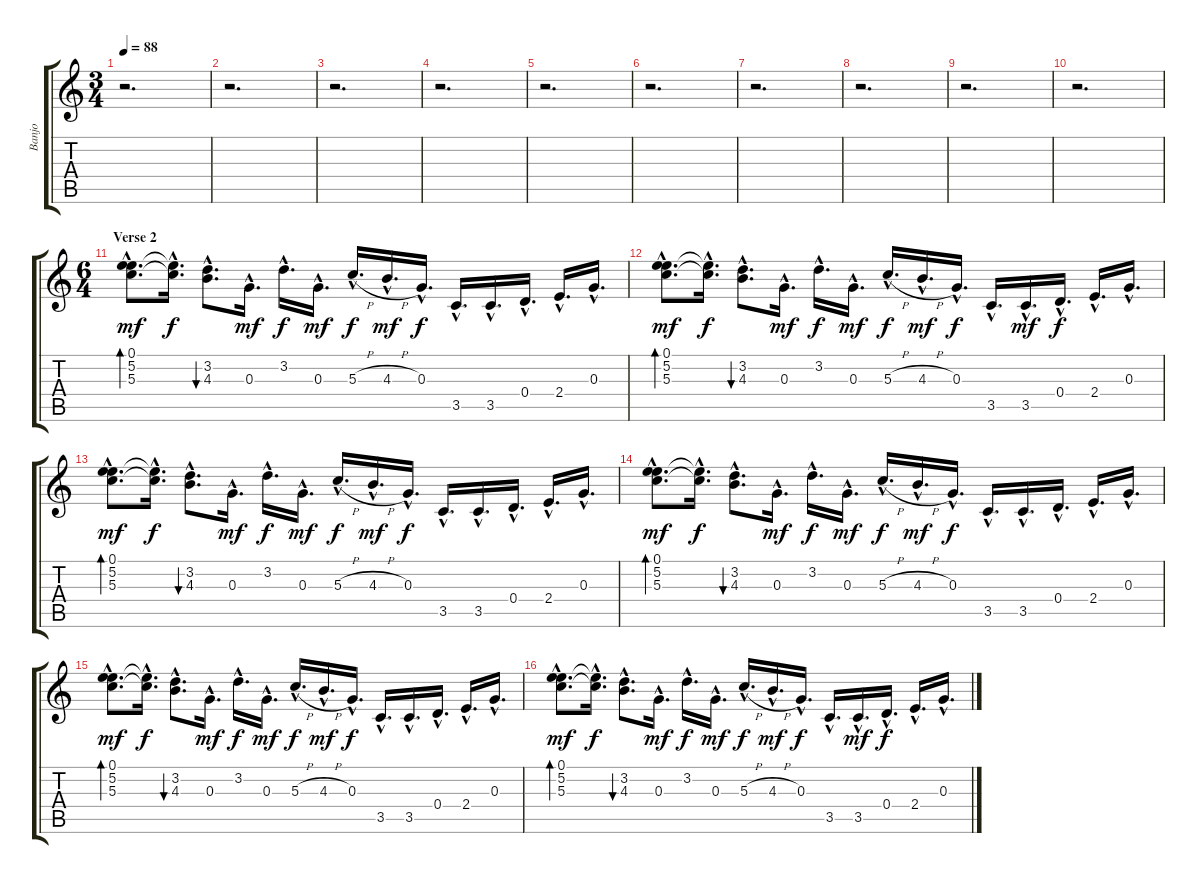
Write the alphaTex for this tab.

\track ("Banjo" "Banjo") {instrument banjo}
\staff {score tabs}
\tuning (E4 B3 G3 D3 A2 E2) {hide}
\displaytranspose 12
\ts (3 4)
\tempo 88
\clef g2
\ks c
r.2{d dy f} |
r.2{d} |
r.2{d} |
r.2{d} |
r.2{d} |
r.2{d} |
r.2{d} |
r.2{d} |
r.2{d} |
r.2{d} |
\ts (6 4)
\section ("" "Verse 2")
(0.1{hac} 5.2{hac} 5.3{hac}).8{d bd 120 dy mf volume 11} (5.2{hac t} 5.3{hac t}).16{d dy f} (3.2{hac} 4.3{hac}).8{d bu 120} 0.3{hac}.16{d dy mf} 3.2{hac}.16{d dy f} 0.3{hac}.16{d dy mf} 5.3{h hac}.16{d dy f} 4.3{h hac}.16{d dy mf} 0.3{hac}.16{d dy f} 3.5{hac}.16{d} 3.5{hac}.16{d} 0.4{hac}.16{d} 2.4{hac}.16{d} 0.3{hac}.16{d} |
(0.1{hac} 5.2{hac} 5.3{hac}).8{d bd 120 dy mf} (5.2{hac t} 5.3{hac t}).16{d dy f} (3.2{hac} 4.3{hac}).8{d bu 120} 0.3{hac}.16{d dy mf} 3.2{hac}.16{d dy f} 0.3{hac}.16{d dy mf} 5.3{h hac}.16{d dy f} 4.3{h hac}.16{d dy mf} 0.3{hac}.16{d dy f} 3.5{hac}.16{d} 3.5{hac}.16{d dy mf} 0.4{hac}.16{d dy f} 2.4{hac}.16{d} 0.3{hac}.16{d} |
(0.1{hac} 5.2{hac} 5.3{hac}).8{d bd 120 dy mf} (5.2{hac t} 5.3{hac t}).16{d dy f} (3.2{hac} 4.3{hac}).8{d bu 120} 0.3{hac}.16{d dy mf} 3.2{hac}.16{d dy f} 0.3{hac}.16{d dy mf} 5.3{h hac}.16{d dy f} 4.3{h hac}.16{d dy mf} 0.3{hac}.16{d dy f} 3.5{hac}.16{d} 3.5{hac}.16{d} 0.4{hac}.16{d} 2.4{hac}.16{d} 0.3{hac}.16{d} |
(0.1{hac} 5.2{hac} 5.3{hac}).8{d bd 120 dy mf} (5.2{hac t} 5.3{hac t}).16{d dy f} (3.2{hac} 4.3{hac}).8{d bu 120} 0.3{hac}.16{d dy mf} 3.2{hac}.16{d dy f} 0.3{hac}.16{d dy mf} 5.3{h hac}.16{d dy f} 4.3{h hac}.16{d dy mf} 0.3{hac}.16{d dy f} 3.5{hac}.16{d} 3.5{hac}.16{d} 0.4{hac}.16{d} 2.4{hac}.16{d} 0.3{hac}.16{d} |
(0.1{hac} 5.2{hac} 5.3{hac}).8{d bd 120 dy mf} (5.2{hac t} 5.3{hac t}).16{d dy f} (3.2{hac} 4.3{hac}).8{d bu 120} 0.3{hac}.16{d dy mf} 3.2{hac}.16{d dy f} 0.3{hac}.16{d dy mf} 5.3{h hac}.16{d dy f} 4.3{h hac}.16{d dy mf} 0.3{hac}.16{d dy f} 3.5{hac}.16{d} 3.5{hac}.16{d} 0.4{hac}.16{d} 2.4{hac}.16{d} 0.3{hac}.16{d} |
(0.1{hac} 5.2{hac} 5.3{hac}).8{d bd 120 dy mf} (5.2{hac t} 5.3{hac t}).16{d dy f} (3.2{hac} 4.3{hac}).8{d bu 120} 0.3{hac}.16{d dy mf} 3.2{hac}.16{d dy f} 0.3{hac}.16{d dy mf} 5.3{h hac}.16{d dy f} 4.3{h hac}.16{d dy mf} 0.3{hac}.16{d dy f} 3.5{hac}.16{d} 3.5{hac}.16{d dy mf} 0.4{hac}.16{d dy f} 2.4{hac}.16{d} 0.3{hac}.16{d}
